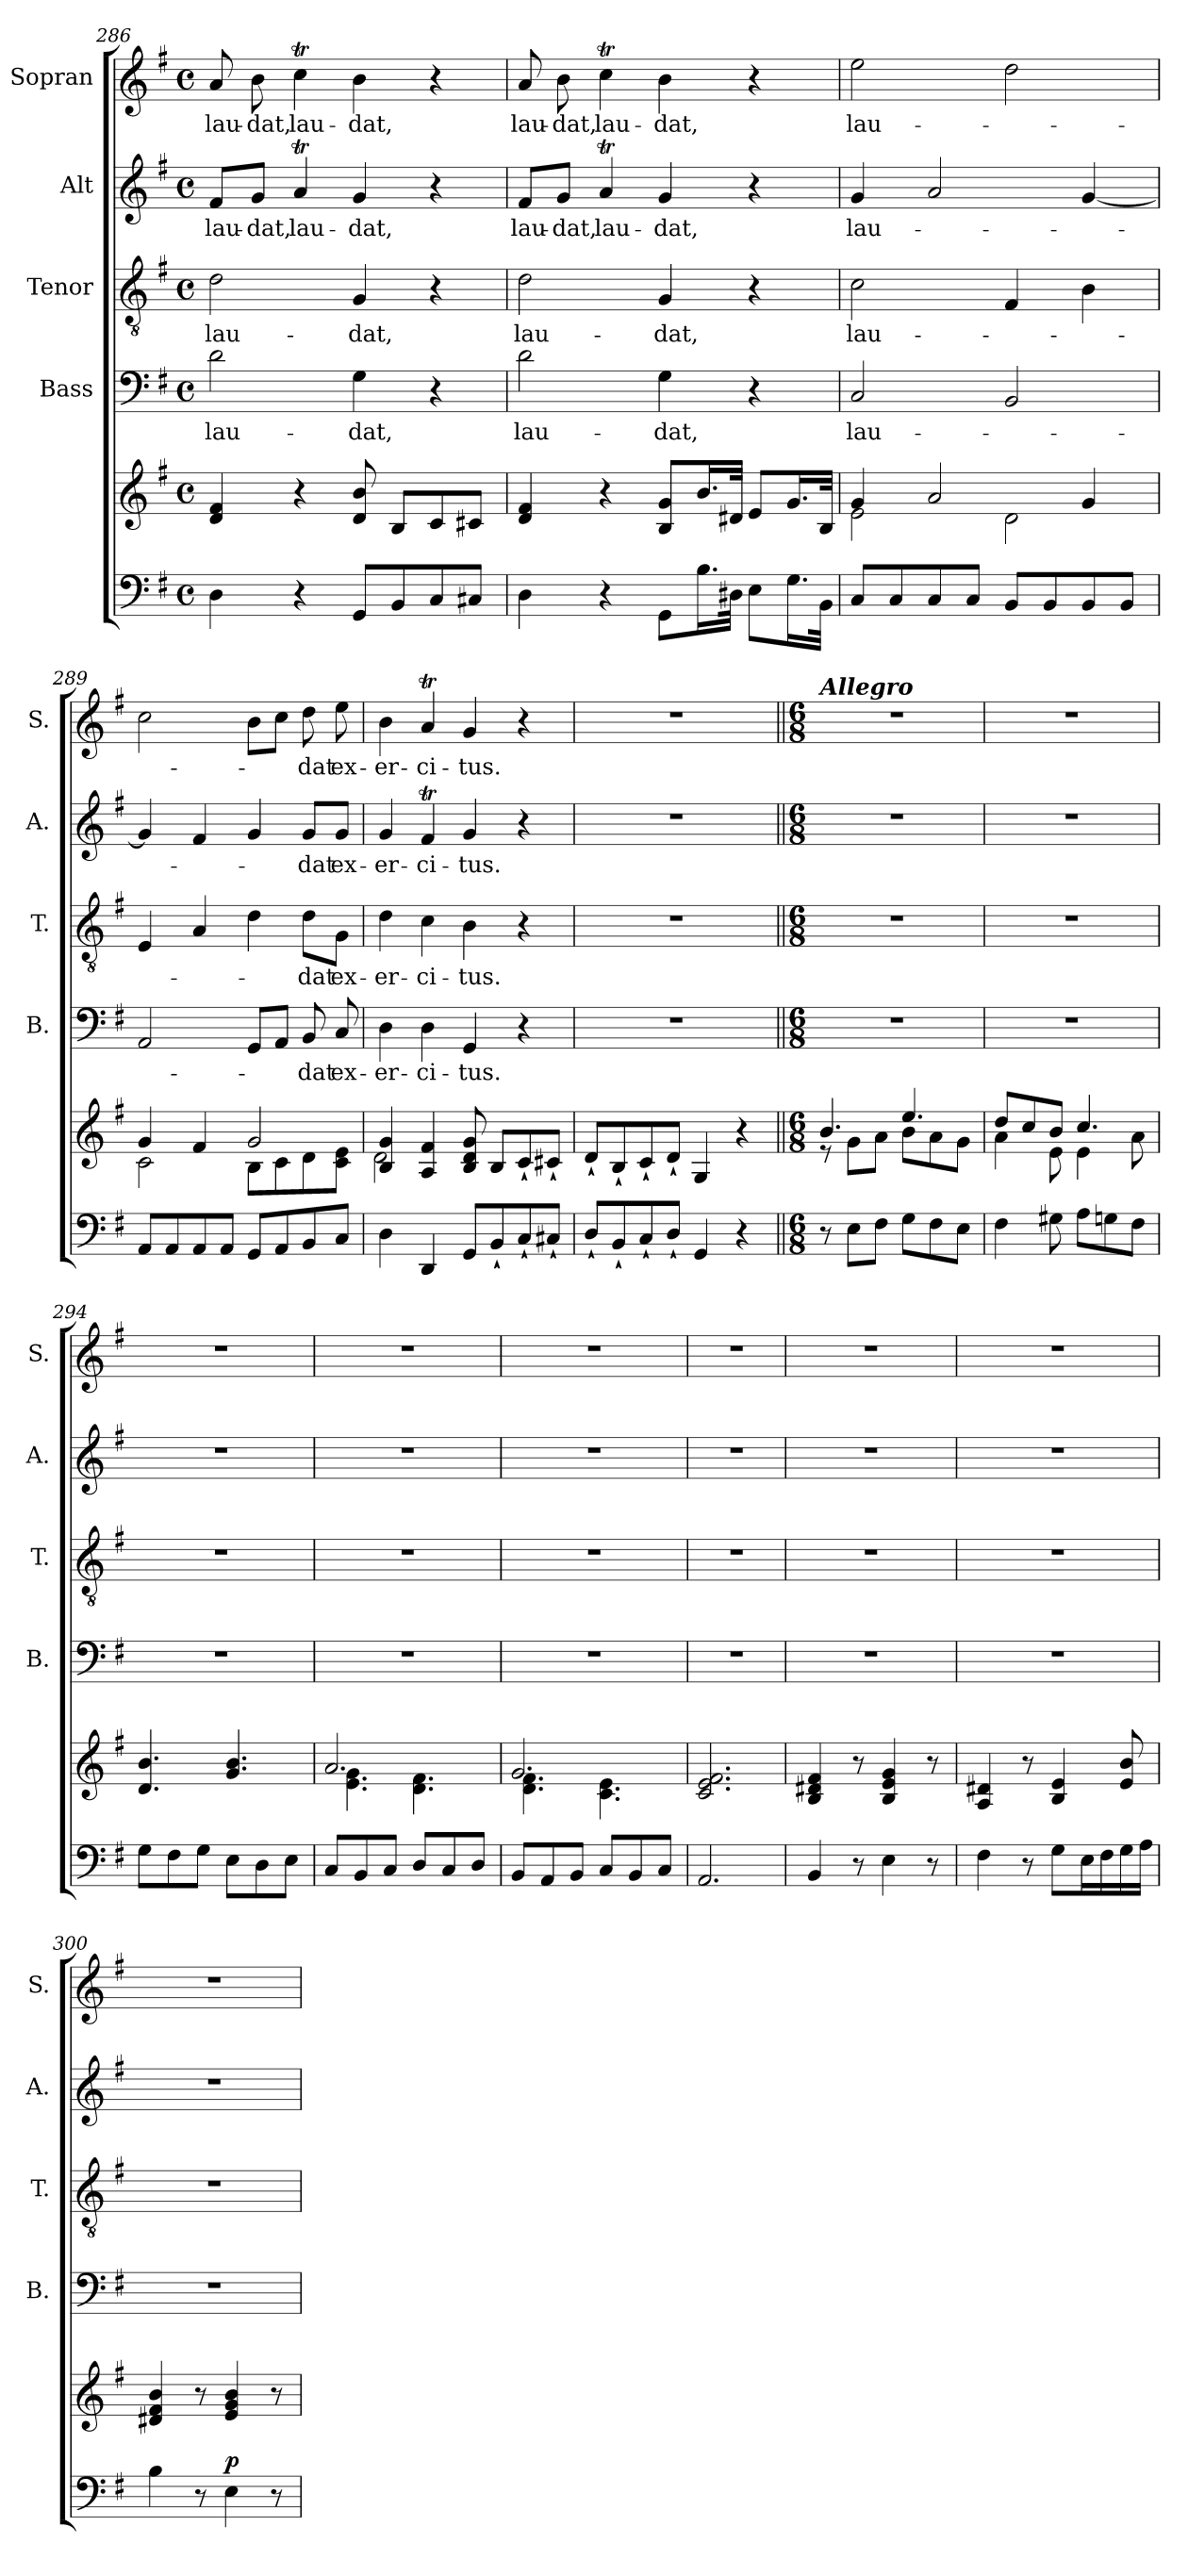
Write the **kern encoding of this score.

**kern	**kern	**dynam	**kern	**text	**kern	**text	**kern	**text	**kern	**text
*part5	*part5	*part5	*part4	*part4	*part3	*part3	*part2	*part2	*part1	*part1
*staff6	*staff5	*staff5/6	*staff4	*staff4	*staff3	*staff3	*staff2	*staff2	*staff1	*staff1
*	*	*	*I"Bass	*	*I"Tenor	*	*I"Alt	*	*I"Sopran	*
*	*	*	*I'B.	*	*I'T.	*	*I'A.	*	*I'S.	*
!!LO:PB:g=z
*clefF4	*clefG2	*	*clefF4	*	*clefGv2	*	*clefG2	*	*clefG2	*
*k[f#]	*k[f#]	*	*k[f#]	*	*k[f#]	*	*k[f#]	*	*k[f#]	*
*G:	*G:	*	*G:	*	*G:	*	*G:	*	*G:	*
*M4/4	*M4/4	*	*M4/4	*	*M4/4	*	*M4/4	*	*M4/4	*
*met(c)	*met(c)	*	*met(c)	*	*met(c)	*	*met(c)	*	*met(c)	*
=286	=286	=286	=286	=286	=286	=286	=286	=286	=286	=286
!	!	!	!	!LO:LY:b	!	!LO:LY:b	!	!LO:LY:b	!	!LO:LY:b
4D\	4d/ 4f#/	.	2d\	lau-	2d\	lau-	8f#/L	lau-	8a/	lau-
!	!	!	!	!	!	!	!	!LO:LY:b	!	!LO:LY:b
.	.	.	.	.	.	.	8g/J	-dat,	8b\	-dat,
!	!	!	!	!	!	!	!	!LO:LY:b	!	!LO:LY:b
4r	4r	.	.	.	.	.	4aT/	lau-	4ccT\	lau-
!	!	!	!	!LO:LY:b	!	!LO:LY:b	!	!LO:LY:b	!	!LO:LY:b
8GG/L	8d/ 8b/	.	4G\	-dat,	4G/	-dat,	4g/	-dat,	4b\	-dat,
8BB/	8B/L	.	.	.	.	.	.	.	.	.
8C/	8c/	.	4r	.	4r	.	4r	.	4r	.
8C#X/J	8c#X/J	.	.	.	.	.	.	.	.	.
=287	=287	=287	=287	=287	=287	=287	=287	=287	=287	=287
!	!	!	!	!LO:LY:b	!	!LO:LY:b	!	!LO:LY:b	!	!LO:LY:b
4D\	4d/ 4f#/	.	2d\	lau-	2d\	lau-	8f#/L	lau-	8a/	lau-
!	!	!	!	!	!	!	!	!LO:LY:b	!	!LO:LY:b
.	.	.	.	.	.	.	8g/J	-dat,	8b\	-dat,
!	!	!	!	!	!	!	!	!LO:LY:b	!	!LO:LY:b
4r	4r	.	.	.	.	.	4aT/	lau-	4ccT\	lau-
!	!	!	!	!LO:LY:b	!	!LO:LY:b	!	!LO:LY:b	!	!LO:LY:b
8GG\L	8B/ 8g/L	.	4G\	-dat,	4G/	-dat,	4g/	-dat,	4b\	-dat,
16.B\L	16.b/L	.	.	.	.	.	.	.	.	.
32D#X\JJk	32d#X/JJk	.	.	.	.	.	.	.	.	.
8E\L	8e/L	.	4r	.	4r	.	4r	.	4r	.
16.G\L	16.g/L	.	.	.	.	.	.	.	.	.
32BB\JJk	32B/JJk	.	.	.	.	.	.	.	.	.
=288	=288	=288	=288	=288	=288	=288	=288	=288	=288	=288
*	*^	*	*	*	*	*	*	*	*	*
!	!	!	!	!	!LO:LY:b	!	!LO:LY:b	!	!LO:LY:b	!	!LO:LY:b
8C/L	4g/	2e\	.	2C/	lau-	2c\	lau-	4g/	lau-	2ee\	lau-
8C/	.	.	.	.	.	.	.	.	.	.	.
8C/	2a/	.	.	.	.	.	.	2a/	.	.	.
8C/J	.	.	.	.	.	.	.	.	.	.	.
8BB/L	.	2d\	.	2BB/	.	4F#/	.	.	.	2dd\	.
8BB/	.	.	.	.	.	.	.	.	.	.	.
8BB/	4g/	.	.	.	.	4B\	.	[4g/	.	.	.
8BB/J	.	.	.	.	.	.	.	.	.	.	.
=289	=289	=289	=289	=289	=289	=289	=289	=289	=289	=289	=289
8AA/L	4g/	2c\	.	2AA/	.	4E/	.	4g/]	.	2cc\	.
8AA/	.	.	.	.	.	.	.	.	.	.	.
8AA/	4f#/	.	.	.	.	4A/	.	4f#/	.	.	.
8AA/J	.	.	.	.	.	.	.	.	.	.	.
8GG/L	2g/	8B\L	.	8GG/L	.	4d\	.	4g/	.	8b\L	.
8AA/	.	8c\	.	8AA/J	.	.	.	.	.	8cc\J	.
!	!	!	!	!	!LO:LY:b	!	!LO:LY:b	!	!LO:LY:b	!	!LO:LY:b
8BB/	.	8d\	.	8BB/	-dat	8d\L	-dat	8g/L	-dat	8dd\	-dat
!	!	!	!	!	!LO:LY:b	!	!LO:LY:b	!	!LO:LY:b	!	!LO:LY:b
8C/J	.	8c\ 8e\J	.	8C/	ex-	8G\J	ex-	8g/J	ex-	8ee\	ex-
=290	=290	=290	=290	=290	=290	=290	=290	=290	=290	=290	=290
!	!	!	!	!	!LO:LY:b	!	!LO:LY:b	!	!LO:LY:b	!	!LO:LY:b
4D\	4B/ 4g/	2d\	.	4D\	-er-	4d\	-er-	4g/	-er-	4b\	-er-
!	!	!	!	!	!LO:LY:b	!	!LO:LY:b	!	!LO:LY:b	!	!LO:LY:b
4DD/	4A/ 4f#/	.	.	4D\	-ci-	4c\	-ci-	4f#t/	-ci-	4aT/	-ci-
!	!	!	!	!	!LO:LY:b	!	!LO:LY:b	!	!LO:LY:b	!	!LO:LY:b
8GG/L	8B/ 8d/ 8g/	2ryy	.	4GG/	-tus.	4B\	-tus.	4g/	-tus.	4g/	-tus.
8BB`</	8B/L	.	.	.	.	.	.	.	.	.	.
8C`</	8c`</	.	.	4r	.	4r	.	4r	.	4r	.
8C#X`</J	8c#X`</J	.	.	.	.	.	.	.	.	.	.
*	*v	*v	*	*	*	*	*	*	*	*	*
=291	=291	=291	=291	=291	=291	=291	=291	=291	=291	=291
8D`</L	8d`</L	.	1r	.	1r	.	1r	.	1r	.
8BB`</	8B`</	.	.	.	.	.	.	.	.	.
8C`</	8c`</	.	.	.	.	.	.	.	.	.
8D`</J	8d`</J	.	.	.	.	.	.	.	.	.
4GG/	4G/	.	.	.	.	.	.	.	.	.
4r	4r	.	.	.	.	.	.	.	.	.
!!LO:LB:g=z
=292||	=292||	=292||	=292||	=292||	=292||	=292||	=292||	=292||	=292||	=292||
*M6/8	*M6/8	*	*M6/8	*	*M6/8	*	*M6/8	*	*M6/8	*
*	*^	*	*	*	*	*	*	*	*	*
!	!	!	!	!	!	!	!	!	!	!LO:TX:a:Bi:t=Allegro	!
8r	4.b/	8re	.	2.r	.	2.r	.	2.r	.	2.r	.
8E\L	.	8g\L	.	.	.	.	.	.	.	.	.
8F#\J	.	8a\J	.	.	.	.	.	.	.	.	.
8G\L	4.ee/	8b\L	.	.	.	.	.	.	.	.	.
8F#\	.	8a\	.	.	.	.	.	.	.	.	.
8E\J	.	8g\J	.	.	.	.	.	.	.	.	.
=293	=293	=293	=293	=293	=293	=293	=293	=293	=293	=293	=293
4F#\	8dd/L	4a\	.	2.r	.	2.r	.	2.r	.	2.r	.
.	8cc/	.	.	.	.	.	.	.	.	.	.
8G#X\	8b/J	8e\	.	.	.	.	.	.	.	.	.
8A\L	4.cc/	4e\	.	.	.	.	.	.	.	.	.
8Gn\	.	.	.	.	.	.	.	.	.	.	.
8F#\J	.	8a\	.	.	.	.	.	.	.	.	.
*	*v	*v	*	*	*	*	*	*	*	*	*
=294	=294	=294	=294	=294	=294	=294	=294	=294	=294	=294
8G\L	4.d/ 4.b/	.	2.r	.	2.r	.	2.r	.	2.r	.
8F#\	.	.	.	.	.	.	.	.	.	.
8G\J	.	.	.	.	.	.	.	.	.	.
8E\L	4.g/ 4.b/	.	.	.	.	.	.	.	.	.
8D\	.	.	.	.	.	.	.	.	.	.
8E\J	.	.	.	.	.	.	.	.	.	.
=295	=295	=295	=295	=295	=295	=295	=295	=295	=295	=295
*	*^	*	*	*	*	*	*	*	*	*
8C/L	2.a/	4.e\ 4.g\	.	2.r	.	2.r	.	2.r	.	2.r	.
8BB/	.	.	.	.	.	.	.	.	.	.	.
8C/J	.	.	.	.	.	.	.	.	.	.	.
8D/L	.	4.d\ 4.f#\	.	.	.	.	.	.	.	.	.
8C/	.	.	.	.	.	.	.	.	.	.	.
8D/J	.	.	.	.	.	.	.	.	.	.	.
=296	=296	=296	=296	=296	=296	=296	=296	=296	=296	=296	=296
8BB/L	2.g/	4.d\ 4.f#\	.	2.r	.	2.r	.	2.r	.	2.r	.
8AA/	.	.	.	.	.	.	.	.	.	.	.
8BB/J	.	.	.	.	.	.	.	.	.	.	.
8C/L	.	4.c\ 4.e\	.	.	.	.	.	.	.	.	.
8BB/	.	.	.	.	.	.	.	.	.	.	.
8C/J	.	.	.	.	.	.	.	.	.	.	.
*	*v	*v	*	*	*	*	*	*	*	*	*
=297	=297	=297	=297	=297	=297	=297	=297	=297	=297	=297
2.AA/	2.c/ 2.e/ 2.f#/	.	2.r	.	2.r	.	2.r	.	2.r	.
=298	=298	=298	=298	=298	=298	=298	=298	=298	=298	=298
4BB/	4B/ 4d#X/ 4f#/	.	2.r	.	2.r	.	2.r	.	2.r	.
8r	8r	.	.	.	.	.	.	.	.	.
4E\	4B/ 4e/ 4g/	.	.	.	.	.	.	.	.	.
8r	8r	.	.	.	.	.	.	.	.	.
=299	=299	=299	=299	=299	=299	=299	=299	=299	=299	=299
4F#\	4A/ 4d#X/	.	2.r	.	2.r	.	2.r	.	2.r	.
8r	8r	.	.	.	.	.	.	.	.	.
8G\L	4B/ 4e/	.	.	.	.	.	.	.	.	.
16E\L	.	.	.	.	.	.	.	.	.	.
16F#\	.	.	.	.	.	.	.	.	.	.
16G\	8e/ 8b/	.	.	.	.	.	.	.	.	.
16A\JJ	.	.	.	.	.	.	.	.	.	.
=300	=300	=300	=300	=300	=300	=300	=300	=300	=300	=300
4B\	4d#X/ 4f#/ 4b/	.	2.r	.	2.r	.	2.r	.	2.r	.
8r	8r	.	.	.	.	.	.	.	.	.
!	!	!LO:DY:a=2	!	!	!	!	!	!	!	!
4E\	4e/ 4g/ 4b/	p	.	.	.	.	.	.	.	.
8r	8r	.	.	.	.	.	.	.	.	.
=	=	=	=	=	=	=	=	=	=	=
*-	*-	*-	*-	*-	*-	*-	*-	*-	*-	*-
